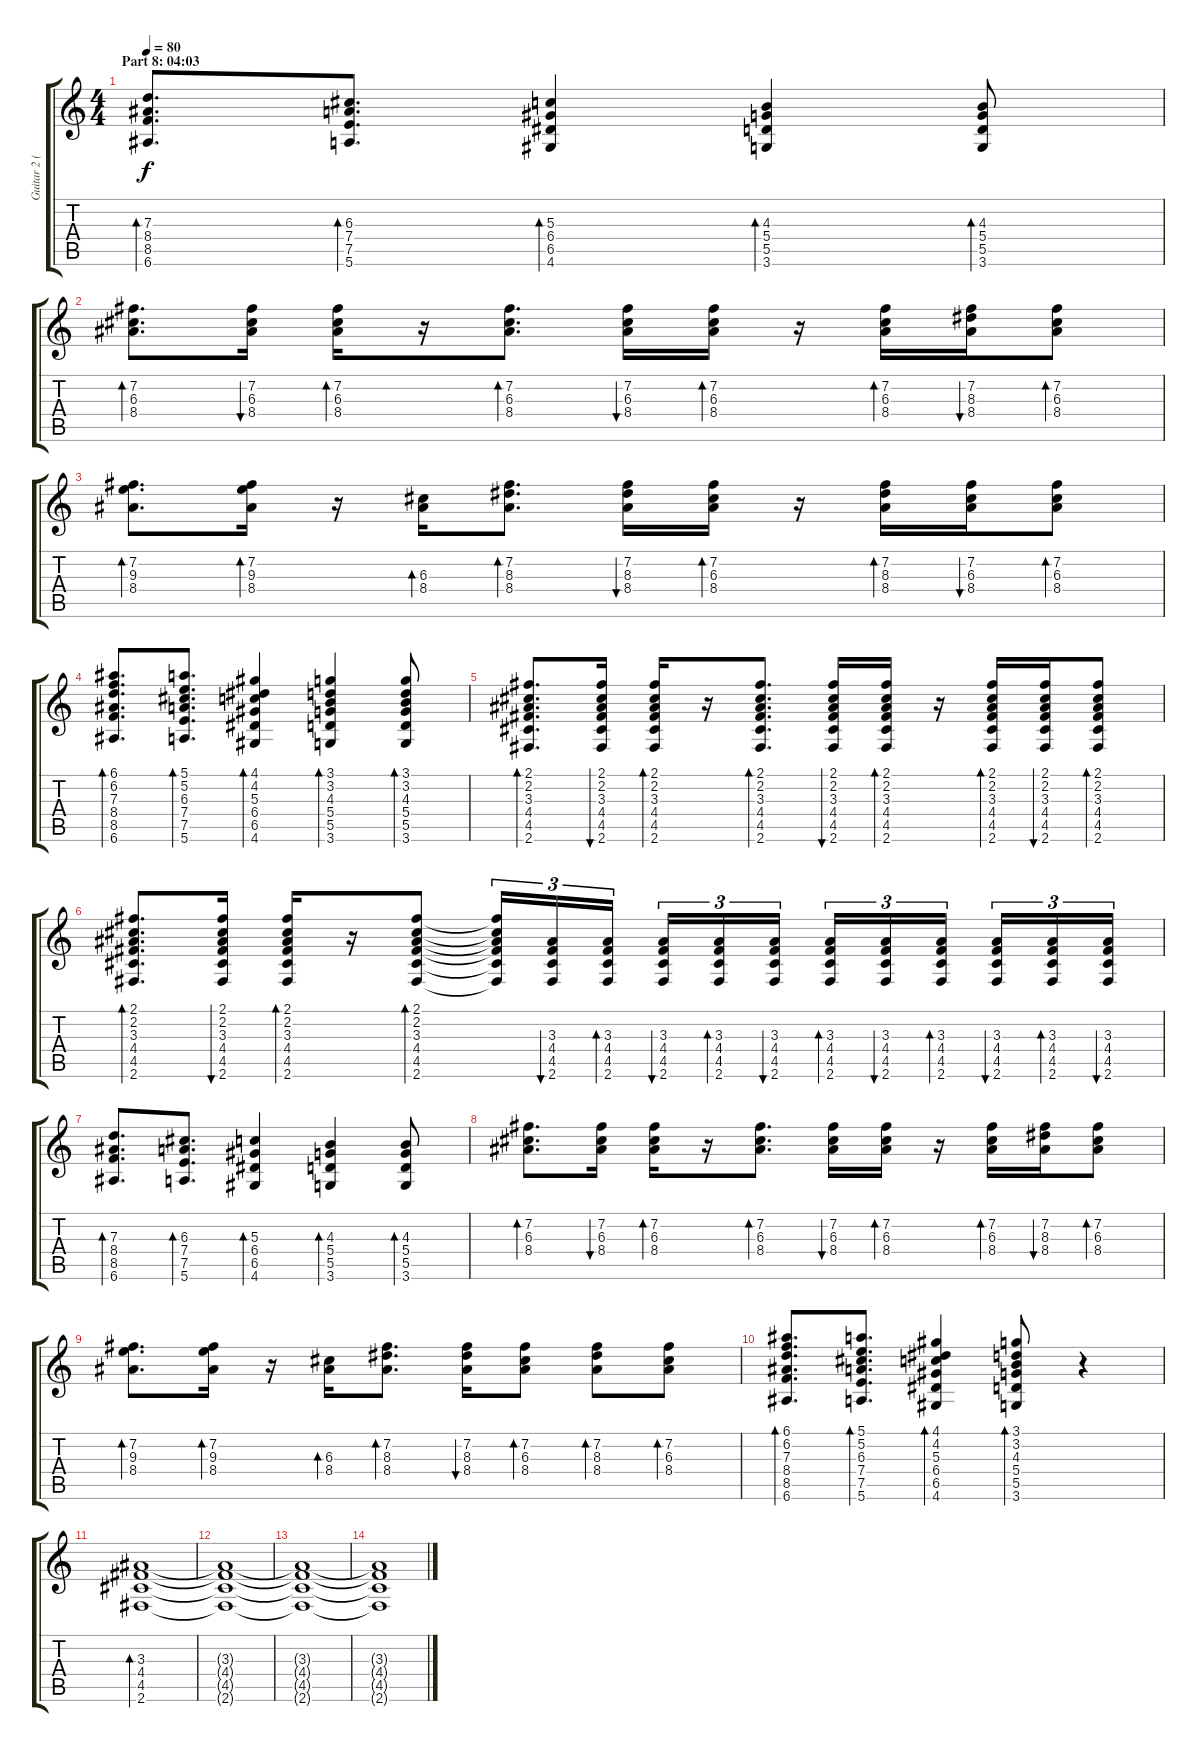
\track ("Guitar 2 (Distortion)" "Guitar 2 (") {instrument distortionguitar}
\staff {score tabs}
\tuning (E4 B3 G3 D3 A2 E2) {hide}
\ts (4 4)
\section ("" "Part 8: 04:03")
\tempo 80
\clef g2
\ks c
(7.3 8.4 8.5 6.6).8{d bd 30 dy f volume 7} (6.3 7.4 7.5 5.6).8{d bd 30} (5.3 6.4 6.5 4.6).4{bd 30} (4.3 5.4 5.5 3.6).4{bd 30} (4.3 5.4 5.5 3.6).8{bd 30} |
(7.2 6.3 8.4).8{d bd 30} (7.2 6.3 8.4).16{bu 30} (7.2 6.3 8.4).16{bd 30} r.16 (7.2 6.3 8.4).8{d bd 30} (7.2 6.3 8.4).16{bu 30} (7.2 6.3 8.4).16{bd 30} r.16 (7.2 6.3 8.4).16{bd 30} (7.2 8.3 8.4).16{bu 30} (7.2 6.3 8.4).8{bd 30} |
(7.2 9.3 8.4).8{d bd 30} (7.2 9.3 8.4).16{bd 30} r.16 (6.3 8.4).16{bd 30} (7.2 8.3 8.4).8{d bd 30} (7.2 8.3 8.4).16{bu 30} (7.2 6.3 8.4).16{bd 30} r.16 (7.2 8.3 8.4).16{bd 30} (7.2 6.3 8.4).16{bu 30} (7.2 6.3 8.4).8{bd 30} |
(6.1 6.2 7.3 8.4 8.5 6.6).8{d bd 30} (5.1 5.2 6.3 7.4 7.5 5.6).8{d bd 30} (4.1 4.2 5.3 6.4 6.5 4.6).4{bd 30} (3.1 3.2 4.3 5.4 5.5 3.6).4{bd 30} (3.1 3.2 4.3 5.4 5.5 3.6).8{bd 30} |
(2.1 2.2 3.3 4.4 4.5 2.6).8{d bd 30} (2.1 2.2 3.3 4.4 4.5 2.6).16{bu 30} (2.1 2.2 3.3 4.4 4.5 2.6).16{bd 30} r.16 (2.1 2.2 3.3 4.4 4.5 2.6).8{d bd 30} (2.1 2.2 3.3 4.4 4.5 2.6).16{bu 30} (2.1 2.2 3.3 4.4 4.5 2.6).16{bd 30} r.16 (2.1 2.2 3.3 4.4 4.5 2.6).16{bd 30} (2.1 2.2 3.3 4.4 4.5 2.6).16{bu 30} (2.1 2.2 3.3 4.4 4.5 2.6).8{bd 30} |
(2.1 2.2 3.3 4.4 4.5 2.6).8{d bd 30} (2.1 2.2 3.3 4.4 4.5 2.6).16{bu 30} (2.1 2.2 3.3 4.4 4.5 2.6).16{bd 30} r.16 (2.1 2.2 3.3 4.4 4.5 2.6).8{bd 30} (2.1{t} 2.2{t} 3.3{t} 4.4{t} 4.5{t} 2.6{t}).16{tu (3 2)} (3.3 4.4 4.5 2.6).16{tu (3 2) bu 30} (3.3 4.4 4.5 2.6).16{tu (3 2) bd 30 beam splitsecondary} (3.3 4.4 4.5 2.6).16{tu (3 2) bu 30} (3.3 4.4 4.5 2.6).16{tu (3 2) bd 30} (3.3 4.4 4.5 2.6).16{tu (3 2) bu 30} (3.3 4.4 4.5 2.6).16{tu (3 2) bd 30} (3.3 4.4 4.5 2.6).16{tu (3 2) bu 30} (3.3 4.4 4.5 2.6).16{tu (3 2) bd 30 beam splitsecondary} (3.3 4.4 4.5 2.6).16{tu (3 2) bu 30} (3.3 4.4 4.5 2.6).16{tu (3 2) bd 30} (3.3 4.4 4.5 2.6).16{tu (3 2) bu 30} |
(7.3 8.4 8.5 6.6).8{d bd 30} (6.3 7.4 7.5 5.6).8{d bd 30} (5.3 6.4 6.5 4.6).4{bd 30} (4.3 5.4 5.5 3.6).4{bd 30} (4.3 5.4 5.5 3.6).8{bd 30} |
(7.2 6.3 8.4).8{d bd 30} (7.2 6.3 8.4).16{bu 30} (7.2 6.3 8.4).16{bd 30} r.16 (7.2 6.3 8.4).8{d bd 30} (7.2 6.3 8.4).16{bu 30} (7.2 6.3 8.4).16{bd 30} r.16 (7.2 6.3 8.4).16{bd 30} (7.2 8.3 8.4).16{bu 30} (7.2 6.3 8.4).8{bd 30} |
(7.2 9.3 8.4).8{d bd 30} (7.2 9.3 8.4).16{bd 30} r.16 (6.3 8.4).16{bd 30} (7.2 8.3 8.4).8{d bd 30} (7.2 8.3 8.4).16{bu 30} (7.2 6.3 8.4).8{bd 30} (7.2 8.3 8.4).8{bd 30} (7.2 6.3 8.4).8{bd 30} |
(6.1 6.2 7.3 8.4 8.5 6.6).8{d bd 30} (5.1 5.2 6.3 7.4 7.5 5.6).8{d bd 30} (4.1 4.2 5.3 6.4 6.5 4.6).4{bd 30} (3.1 3.2 4.3 5.4 5.5 3.6).8{bd 30} r.4 |
(3.3 4.4 4.5 2.6).1{bd 30 volume 0} |
(3.3{t} 4.4{t} 4.5{t} 2.6{t}).1 |
(3.3{t} 4.4{t} 4.5{t} 2.6{t}).1 |
(3.3{t} 4.4{t} 4.5{t} 2.6{t}).1
